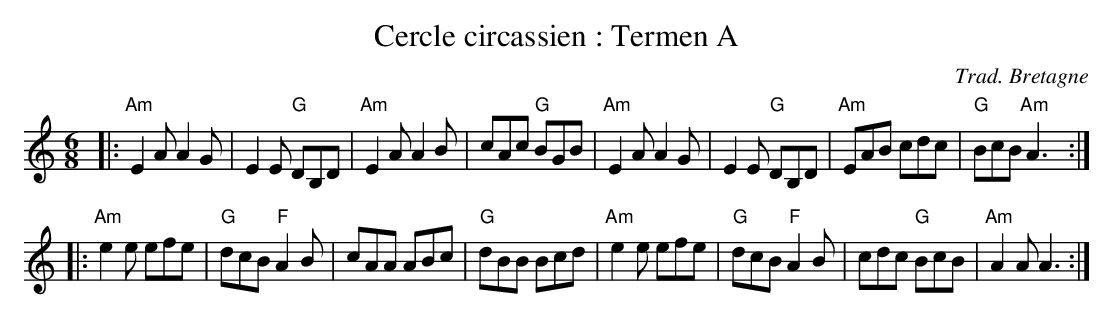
X:1
T: Cercle circassien : Termen A
O: Trad. Bretagne
M: 6/8
L: 1/8
K: Am
|:\
"Am"E2A A2G | E2E "G"DB,D |\
"Am"E2A A2B | cAc "G"BGB |\
"Am"E2A A2G | E2E "G"DB,D |\
"Am"EAB cdc | "G"BcB "Am"A3 :|
|:\
"Am"e2e efe | "G"dcB "F"A2B |\
cAA ABc | "G"dBB Bcd |\
"Am"e2e efe | "G"dcB "F"A2B |\
cdc "G"BcB | "Am"A2A A3 :|
